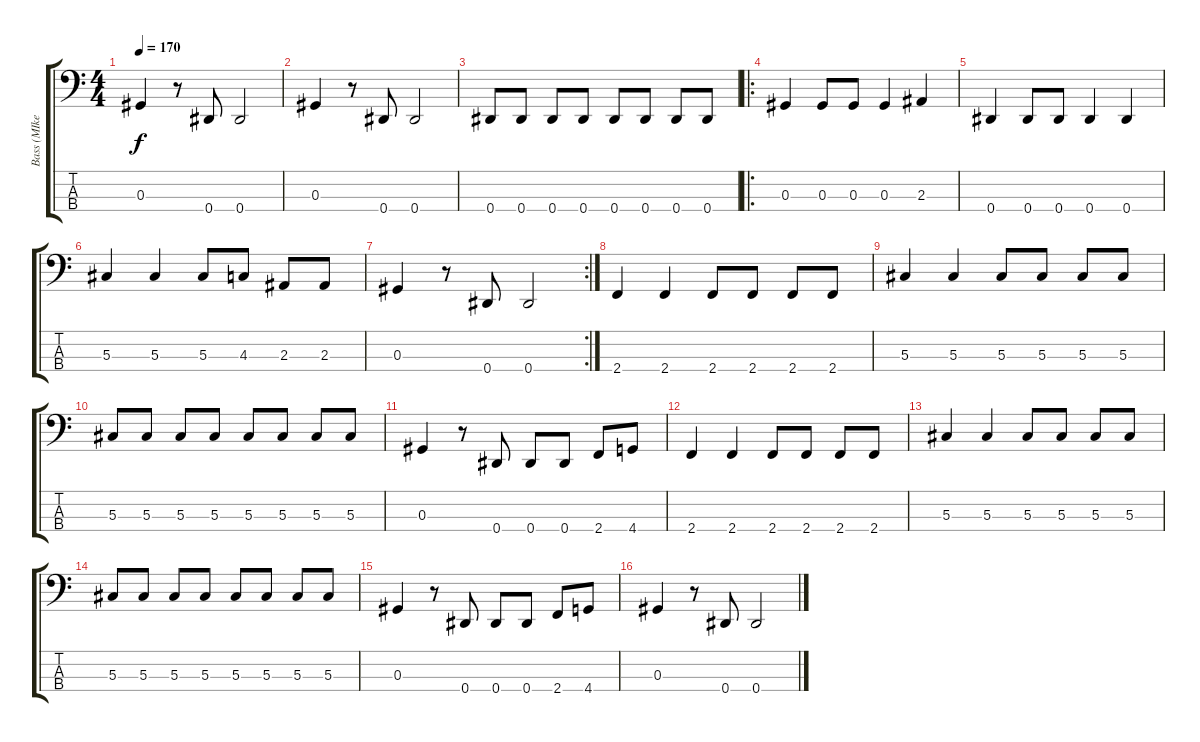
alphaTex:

\track ("Bass (MIke Dirnt)" "Bass (MIke") {instrument electricbasspick}
\staff {score tabs}
\tuning (Gb2 Db2 Ab1 Eb1) {hide}
\ts (4 4)
\tempo 170
\clef f4
\ks c
0.3.4{dy f} r.8 0.4.8 0.4.2 |
0.3.4 r.8 0.4.8 0.4.2 |
0.4.8 0.4.8 0.4.8 0.4.8 0.4.8 0.4.8 0.4.8 0.4.8 |
\ro
0.3.4 0.3.8 0.3.8 0.3.4 2.3.4 |
0.4.4 0.4.8 0.4.8 0.4.4 0.4.4 |
5.3.4 5.3.4 5.3.8 4.3.8 2.3.8 2.3.8 |
\rc 2
0.3.4 r.8 0.4.8 0.4.2 |
2.4.4 2.4.4 2.4.8 2.4.8 2.4.8 2.4.8 |
5.3.4 5.3.4 5.3.8 5.3.8 5.3.8 5.3.8 |
5.3.8 5.3.8 5.3.8 5.3.8 5.3.8 5.3.8 5.3.8 5.3.8 |
0.3.4 r.8 0.4.8 0.4.8 0.4.8 2.4.8 4.4.8 |
2.4.4 2.4.4 2.4.8 2.4.8 2.4.8 2.4.8 |
5.3.4 5.3.4 5.3.8 5.3.8 5.3.8 5.3.8 |
5.3.8 5.3.8 5.3.8 5.3.8 5.3.8 5.3.8 5.3.8 5.3.8 |
0.3.4 r.8 0.4.8 0.4.8 0.4.8 2.4.8 4.4.8 |
0.3.4 r.8 0.4.8 0.4.2
